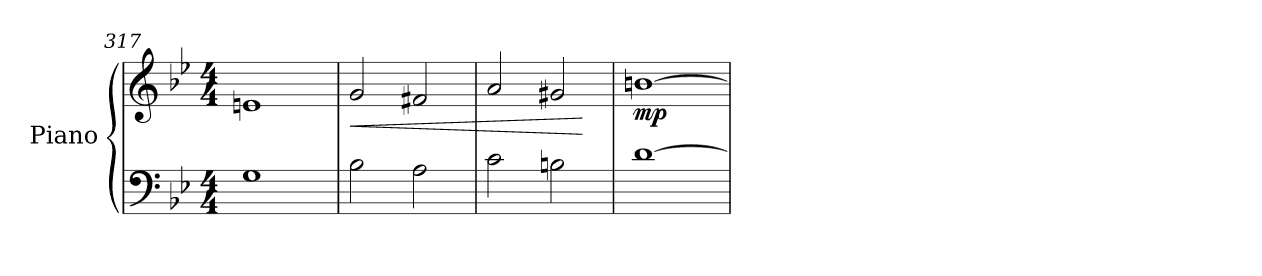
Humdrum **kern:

**kern	**kern	**dynam
*part1	*part1	*part1
*staff2	*staff1	*staff1/2
*I"Piano	*	*
*I'Pno.	*	*
*clefF4	*clefG2	*
*k[b-e-]	*k[b-e-]	*
*M4/4	*M4/4	*
=317	=317	=317
1G	1en	.
!!LO:LB:g=z
=318	=318	=318
!	!	!LO:HP:b
2B-\	2g/	<
2A\	2f#X/	.
=319	=319	=319
2c\	2a/	.
2Bn\	2g#X/	.
.	.	[
=320	=320	=320
!	!	!LO:DY:b
[1d	[1bn	mp
=	=	=
*-	*-	*-
